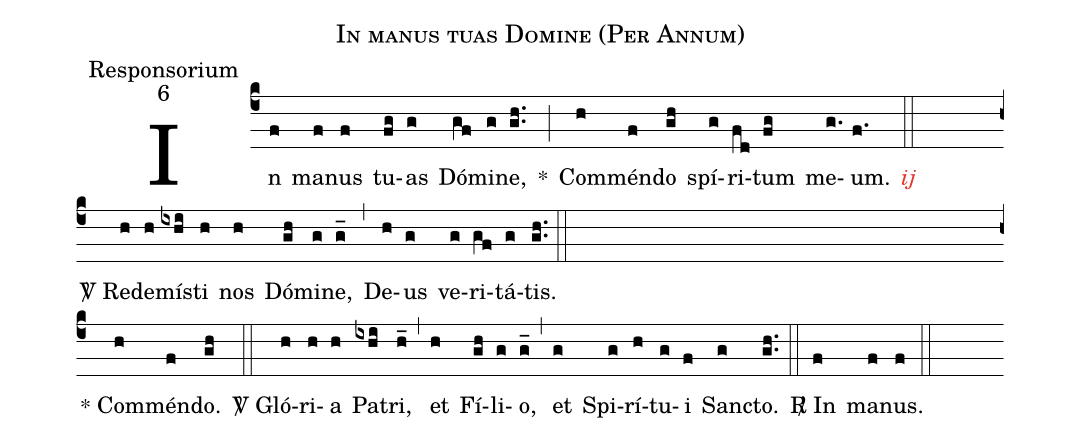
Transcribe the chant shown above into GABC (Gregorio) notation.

name:In manus tuas Domine (Per Annum);
office-part:Responsorium;
mode:6;
%%
(c4) In(f) ma(f)nus(f) tu(fg)as(g) Dó(gf)mi(g)ne,(gh..) <sp>*</sp>(;) Com(h)mén(f)do(gh) spí(g)ri(fd)tum(fg) me(g.)um.(f.) <i><c>ij</c></i>(::Z)
<sp>V/</sp> Re(h)de(h)mí(ixhi)sti(h) nos(h) Dó(gh)mi(g)ne,(g_) (,) De(h)us(g) ve(g)ri(gf)tá(g)tis.(gh..) (::Z)
<sp>*</sp> Com(h)mén(f)do.(gh) (::)
<sp>V/</sp> Gló(h)ri(h)a(h) Pa(ixhi)tri,(h_) (,) et(h) Fí(gh)li(g)o,(g_) (,) et(g) Spi(g)rí(h)tu(g)i(f) San(g)cto.(gh..) (::)
<sp>R/</sp> In(f) ma(f)nus.(f) (::)
